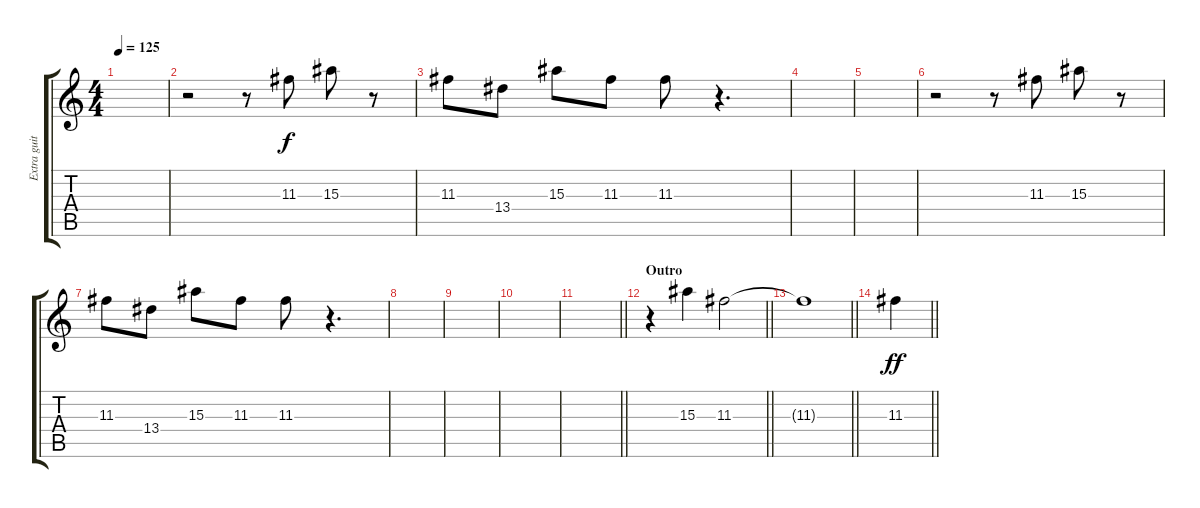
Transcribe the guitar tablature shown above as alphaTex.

\track ("Extra guitar/backups" "Extra guit") {instrument distortionguitar}
\staff {score tabs}
\tuning (E4 B3 G3 D3 A2 E2) {hide}
\ts (4 4)
\tempo 125
\clef g2
\ks c
|
r.2 r.8 11.3.8{volume 16 instrument baritonesax} 15.3.8 r.8 |
11.3.8 13.4.8 15.3.8 11.3.8 11.3.8 r.4{d} |
|
|
r.2 r.8 11.3.8{volume 16 instrument baritonesax} 15.3.8 r.8 |
11.3.8 13.4.8 15.3.8 11.3.8 11.3.8 r.4{d} |
|
|
|
\barLineRight lightlight
|
\section ("" "Outro")
\barLineRight lightlight
r.4 15.3.4 11.3.2 |
\barLineRight lightlight
11.3{t}.1{dy f} |
\barLineRight lightlight
11.3.4{dy ff}
